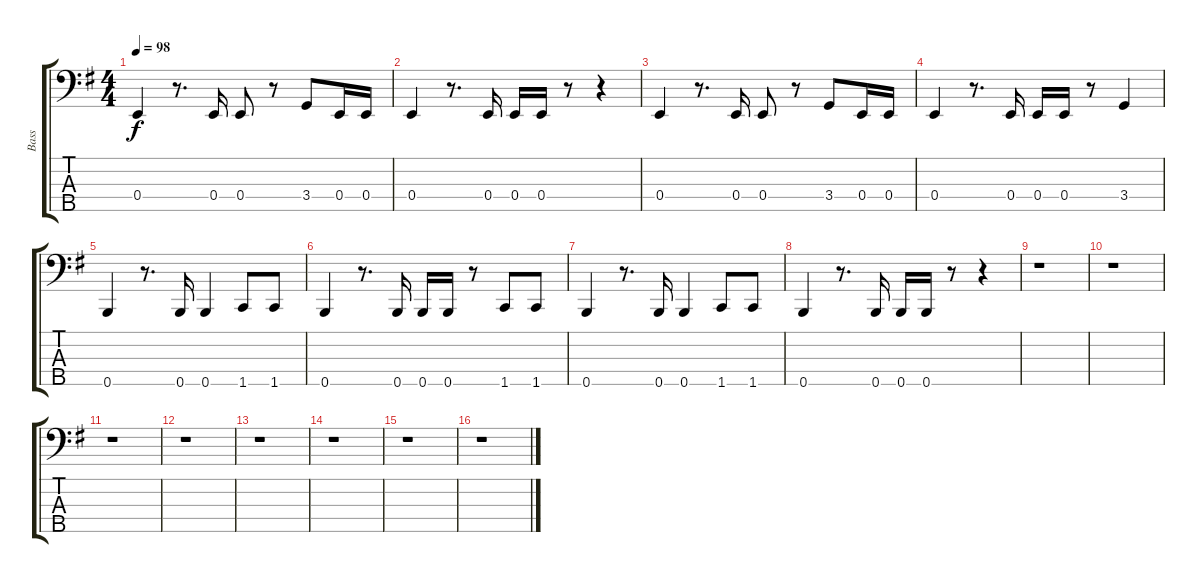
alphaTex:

\track ("Bass" "Bass") {instrument electricbassfinger}
\staff {score tabs}
\tuning (G2 D2 A1 E1 B0) {hide}
\ts (4 4)
\tempo 98
\clef f4
\ks g
0.4.4{dy f instrument electricbassfinger} r.8{d} 0.4.16 0.4.8 r.8 3.4.8 0.4.16 0.4.16 |
0.4.4 r.8{d} 0.4.16 0.4.16 0.4.16 r.8 r.4 |
0.4.4 r.8{d} 0.4.16 0.4.8 r.8 3.4.8 0.4.16 0.4.16 |
0.4.4 r.8{d} 0.4.16 0.4.16 0.4.16 r.8 3.4.4 |
0.5.4 r.8{d} 0.5.16 0.5.4 1.5.8 1.5.8 |
0.5.4 r.8{d} 0.5.16 0.5.16 0.5.16 r.8 1.5.8 1.5.8 |
0.5.4 r.8{d} 0.5.16 0.5.4 1.5.8 1.5.8 |
0.5.4 r.8{d} 0.5.16 0.5.16 0.5.16 r.8 r.4 |
r.1 |
r.1 |
r.1 |
r.1 |
r.1 |
r.1 |
r.1 |
r.1
